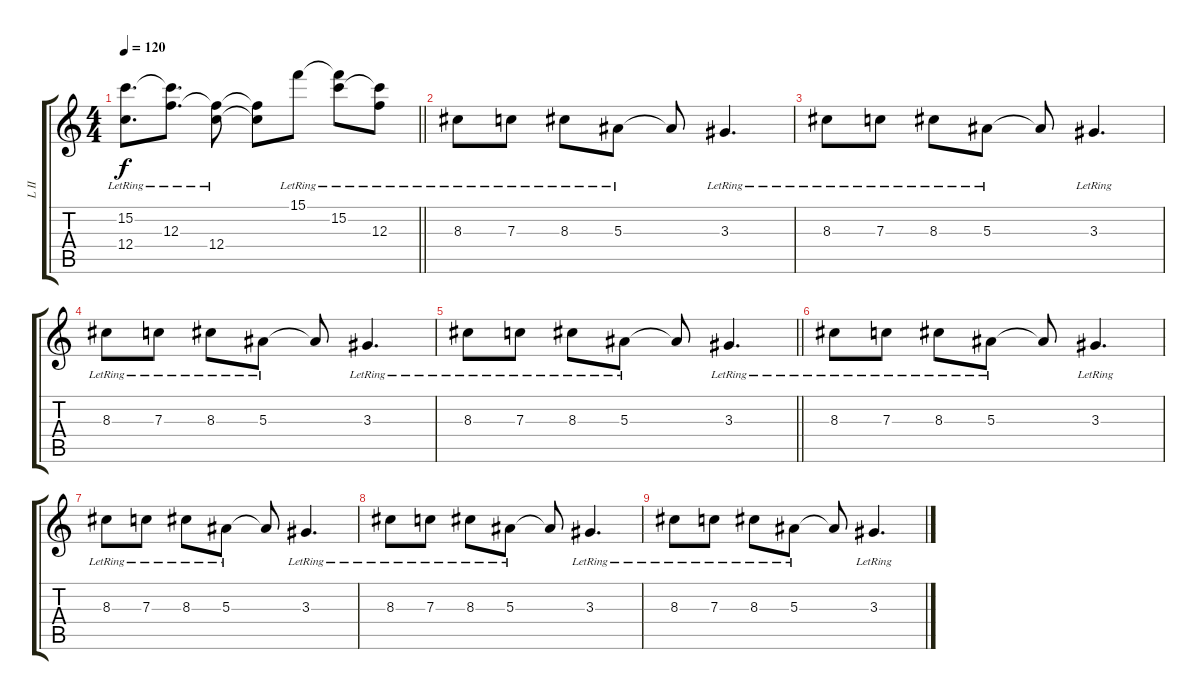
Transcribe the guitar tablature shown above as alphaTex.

\track ("L II" "L II") {instrument acousticguitarsteel}
\staff {score tabs}
\tuning (D4 A3 F3 C3 G2 C2) {hide}
\ts (4 4)
\tempo 120
\clef g2
\barLineRight lightlight
\ks c
(15.2{lr} 12.4{t}).8{d dy f} (15.2{t} 12.3{lr}).8{d} (12.3{t} 12.4{lr}).8 (12.3{t} 12.4{t}).8 15.1{lr}.8 (15.1{t} 15.2{lr}).8 (15.2{t} 12.3{lr}).8 |
\section ("" "")
8.3{lr}.8 7.3{lr}.8 8.3{lr}.8 5.3{lr}.8 5.3{t}.8 3.3{lr}.4{d} |
8.3{lr}.8 7.3{lr}.8 8.3{lr}.8 5.3{lr}.8 5.3{t}.8 3.3{lr}.4{d} |
8.3{lr}.8 7.3{lr}.8 8.3{lr}.8 5.3{lr}.8 5.3{t}.8 3.3{lr}.4{d} |
\barLineRight lightlight
8.3{lr}.8 7.3{lr}.8 8.3{lr}.8 5.3{lr}.8 5.3{t}.8 3.3{lr}.4{d} |
\section ("" "")
8.3{lr}.8 7.3{lr}.8 8.3{lr}.8 5.3{lr}.8 5.3{t}.8 3.3{lr}.4{d} |
8.3{lr}.8 7.3{lr}.8 8.3{lr}.8 5.3{lr}.8 5.3{t}.8 3.3{lr}.4{d} |
8.3{lr}.8 7.3{lr}.8 8.3{lr}.8 5.3{lr}.8 5.3{t}.8 3.3{lr}.4{d} |
8.3{lr}.8 7.3{lr}.8 8.3{lr}.8 5.3{lr}.8 5.3{t}.8 3.3{lr}.4{d}
